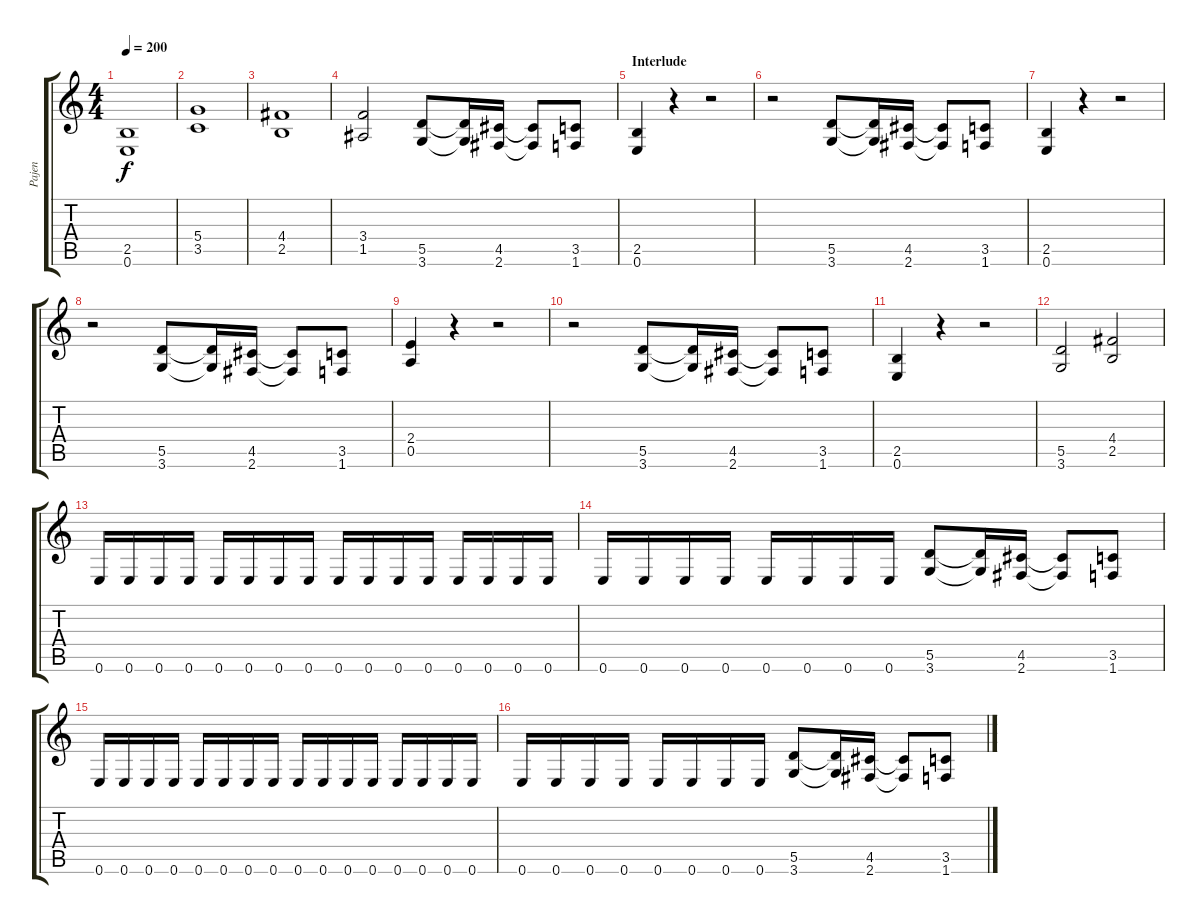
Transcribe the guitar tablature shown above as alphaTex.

\track ("Pajen" "Pajen") {instrument distortionguitar}
\staff {score tabs}
\tuning (E4 B3 G3 D3 A2 E2) {hide}
\ts (4 4)
\tempo 200
\clef g2
\ks c
(2.5 0.6).1{dy f} |
(5.4 3.5).1 |
(4.4 2.5).1 |
(3.4 1.5).2 (5.5 3.6).8 (5.5{t} 3.6{t}).16 (4.5 2.6).16 (4.5{t} 2.6{t}).8 (3.5 1.6).8 |
\section ("" "Interlude")
(2.5 0.6).4 r.4 r.2 |
r.2 (5.5 3.6).8 (5.5{t} 3.6{t}).16 (4.5 2.6).16 (4.5{t} 2.6{t}).8 (3.5 1.6).8 |
(2.5 0.6).4 r.4 r.2 |
r.2 (5.5 3.6).8 (5.5{t} 3.6{t}).16 (4.5 2.6).16 (4.5{t} 2.6{t}).8 (3.5 1.6).8 |
(2.4 0.5).4 r.4 r.2 |
r.2 (5.5 3.6).8 (5.5{t} 3.6{t}).16 (4.5 2.6).16 (4.5{t} 2.6{t}).8 (3.5 1.6).8 |
(2.5 0.6).4 r.4 r.2 |
(5.5 3.6).2 (4.4 2.5).2 |
\section ("" "")
0.6.16 0.6.16 0.6.16 0.6.16 0.6.16 0.6.16 0.6.16 0.6.16 0.6.16 0.6.16 0.6.16 0.6.16 0.6.16 0.6.16 0.6.16 0.6.16 |
0.6.16 0.6.16 0.6.16 0.6.16 0.6.16 0.6.16 0.6.16 0.6.16 (5.5 3.6).8 (5.5{t} 3.6{t}).16 (4.5 2.6).16 (4.5{t} 2.6{t}).8 (3.5 1.6).8 |
0.6.16 0.6.16 0.6.16 0.6.16 0.6.16 0.6.16 0.6.16 0.6.16 0.6.16 0.6.16 0.6.16 0.6.16 0.6.16 0.6.16 0.6.16 0.6.16 |
0.6.16 0.6.16 0.6.16 0.6.16 0.6.16 0.6.16 0.6.16 0.6.16 (5.5 3.6).8 (5.5{t} 3.6{t}).16 (4.5 2.6).16 (4.5{t} 2.6{t}).8 (3.5 1.6).8
